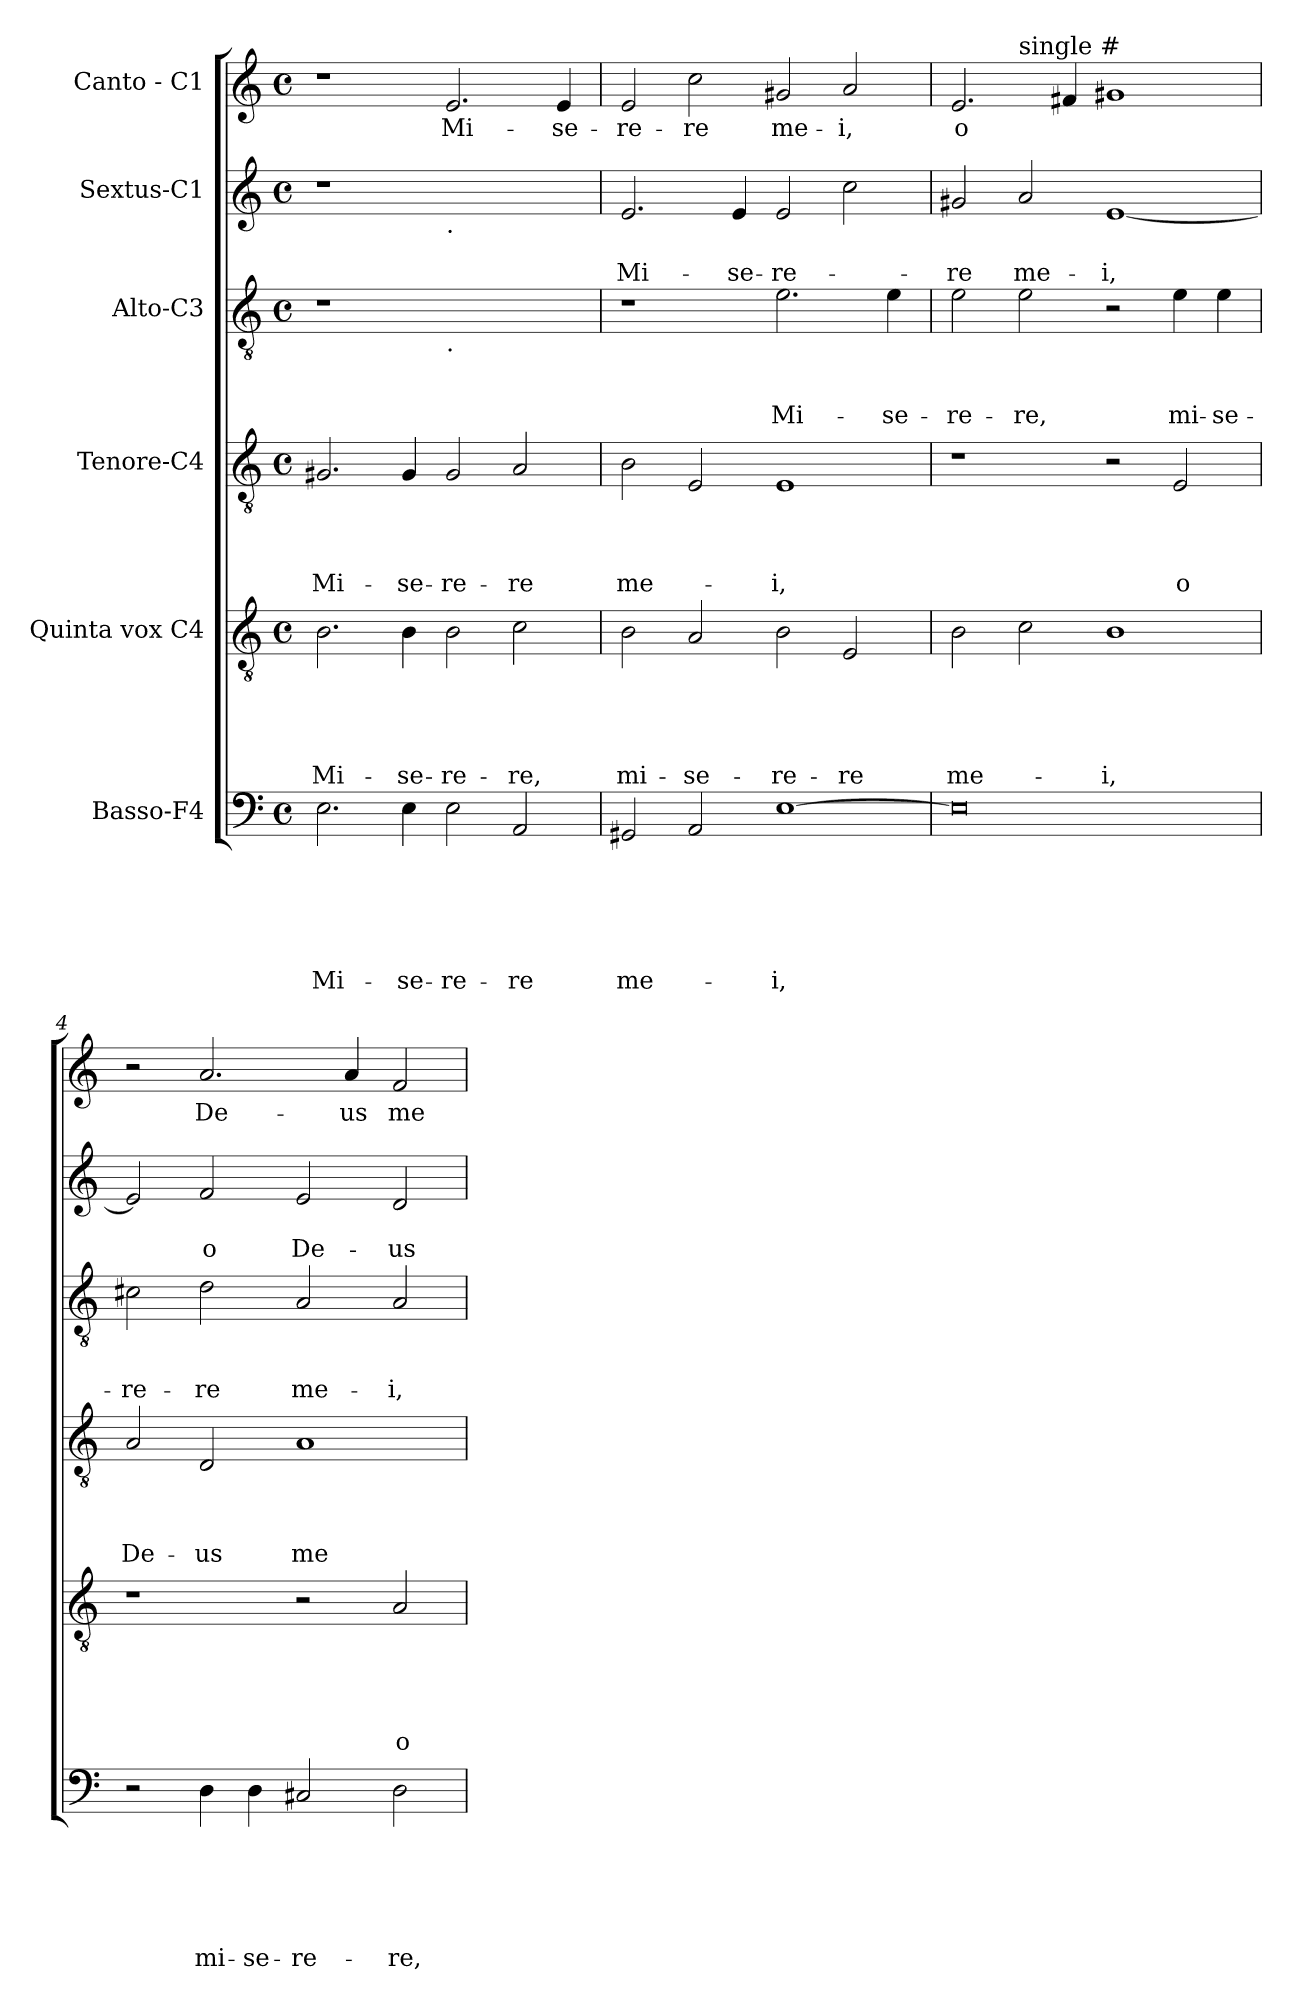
**kern	**text	**text	**text	**text	**text	**text	**kern	**text	**text	**text	**text	**text	**kern	**text	**text	**text	**text	**kern	**text	**text	**text	**kern	**text	**text	**kern	**text
*part6	*part6	*part6	*part6	*part6	*part6	*part6	*part5	*part5	*part5	*part5	*part5	*part5	*part4	*part4	*part4	*part4	*part4	*part3	*part3	*part3	*part3	*part2	*part2	*part2	*part1	*part1
*staff6	*staff6	*staff6	*staff6	*staff6	*staff6	*staff6	*staff5	*staff5	*staff5	*staff5	*staff5	*staff5	*staff4	*staff4	*staff4	*staff4	*staff4	*staff3	*staff3	*staff3	*staff3	*staff2	*staff2	*staff2	*staff1	*staff1
*I"Basso-F4	*	*	*	*	*	*	*I"Quinta vox C4	*	*	*	*	*	*I"Tenore-C4	*	*	*	*	*I"Alto-C3	*	*	*	*I"Sextus-C1	*	*	*I"Canto - C1	*
*clefF4	*	*	*	*	*	*	*clefGv2	*	*	*	*	*	*clefGv2	*	*	*	*	*clefGv2	*	*	*	*clefG2	*	*	*clefG2	*
*k[]	*	*	*	*	*	*	*k[]	*	*	*	*	*	*k[]	*	*	*	*	*k[]	*	*	*	*k[]	*	*	*k[]	*
*C:	*	*	*	*	*	*	*C:	*	*	*	*	*	*C:	*	*	*	*	*C:	*	*	*	*C:	*	*	*C:	*
*M4/4	*	*	*	*	*	*	*M4/4	*	*	*	*	*	*M4/4	*	*	*	*	*M4/4	*	*	*	*M4/4	*	*	*M4/4	*
*met(c)	*	*	*	*	*	*	*met(c)	*	*	*	*	*	*met(c)	*	*	*	*	*met(c)	*	*	*	*met(c)	*	*	*met(c)	*
=1	=1	=1	=1	=1	=1	=1	=1	=1	=1	=1	=1	=1	=1	=1	=1	=1	=1	=1	=1	=1	=1	=1	=1	=1	=1	=1
!	!	!	!	!	!	!LO:LY:b	!	!	!	!	!	!LO:LY:b	!	!	!	!	!LO:LY:b	!	!	!	!	!	!	!	!	!
2.E\	.	.	.	.	.	Mi-	2.B\	.	.	.	.	Mi-	2.G#X/	.	.	.	Mi-	1r	.	.	.	1r	.	.	1r	.
!	!	!	!	!	!	!LO:LY:b	!	!	!	!	!	!LO:LY:b	!	!	!	!	!LO:LY:b	!	!	!	!	!	!	!	!	!
4E\	.	.	.	.	.	-se-	4B\	.	.	.	.	-se-	4G#/	.	.	.	-se-	.	.	.	.	.	.	.	.	.
!	!	!	!	!	!	!	!	!	!	!	!	!	!	!	!	!	!	!	!	!	!	!LO:TX:b:t=.	!	!	!	!
!	!	!	!	!	!	!	!	!	!	!	!	!	!	!	!	!	!	!LO:TX:b:t=.	!	!	!	!	!	!	!	!
!	!	!	!	!	!	!LO:LY:b	!	!	!	!	!	!LO:LY:b	!	!	!	!	!LO:LY:b	!	!	!	!	!	!	!	!	!LO:LY:b
2E\	.	.	.	.	.	-re-	2B\	.	.	.	.	-re-	2G#/	.	.	.	-re-	1ryy	.	.	.	1ryy	.	.	2.e/	Mi-
!	!	!	!	!	!	!LO:LY:b	!	!	!	!	!	!LO:LY:b	!	!	!	!	!LO:LY:b	!	!	!	!	!	!	!	!	!
2AA/	.	.	.	.	.	-re	2c\	.	.	.	.	-re,	2A/	.	.	.	-re	.	.	.	.	.	.	.	.	.
!	!	!	!	!	!	!	!	!	!	!	!	!	!	!	!	!	!	!	!	!	!	!	!	!	!	!LO:LY:b
.	.	.	.	.	.	.	.	.	.	.	.	.	.	.	.	.	.	.	.	.	.	.	.	.	4e/	-se-
=2	=2	=2	=2	=2	=2	=2	=2	=2	=2	=2	=2	=2	=2	=2	=2	=2	=2	=2	=2	=2	=2	=2	=2	=2	=2	=2
!	!	!	!	!	!	!LO:LY:b	!	!	!	!	!	!LO:LY:b	!	!	!	!	!LO:LY:b	!	!	!	!	!	!	!LO:LY:b	!	!LO:LY:b
2GG#X/	.	.	.	.	.	me-	2B\	.	.	.	.	mi-	2B\	.	.	.	me-	1r	.	.	.	2.e/	.	Mi-	2e/	-re-
!	!	!	!	!	!	!	!	!	!	!	!	!LO:LY:b	!	!	!	!	!	!	!	!	!	!	!	!	!	!LO:LY:b
2AA/	.	.	.	.	.	.	2A/	.	.	.	.	-se-	2E/	.	.	.	.	.	.	.	.	.	.	.	2cc\	-re
!	!	!	!	!	!	!	!	!	!	!	!	!	!	!	!	!	!	!	!	!	!	!	!	!LO:LY:b	!	!
.	.	.	.	.	.	.	.	.	.	.	.	.	.	.	.	.	.	.	.	.	.	4e/	.	-se-	.	.
!	!	!	!	!	!	!LO:LY:b	!	!	!	!	!	!LO:LY:b	!	!	!	!	!LO:LY:b	!	!	!	!LO:LY:b	!	!	!LO:LY:b	!	!LO:LY:b
[>1E	.	.	.	.	.	-i,	2B\	.	.	.	.	-re-	1E	.	.	.	-i,	2.e\	.	.	Mi-	2e/	.	-re-	2g#X/	me-
!	!	!	!	!	!	!	!	!	!	!	!	!LO:LY:b	!	!	!	!	!	!	!	!	!	!	!	!	!	!LO:LY:b
.	.	.	.	.	.	.	2E/	.	.	.	.	-re	.	.	.	.	.	.	.	.	.	2cc\	.	.	2a/	-i,
!	!	!	!	!	!	!	!	!	!	!	!	!	!	!	!	!	!	!	!	!	!LO:LY:b	!	!	!	!	!
.	.	.	.	.	.	.	.	.	.	.	.	.	.	.	.	.	.	4e\	.	.	-se-	.	.	.	.	.
=3	=3	=3	=3	=3	=3	=3	=3	=3	=3	=3	=3	=3	=3	=3	=3	=3	=3	=3	=3	=3	=3	=3	=3	=3	=3	=3
!	!	!	!	!	!	!	!	!	!	!	!	!LO:LY:b	!	!	!	!	!	!	!	!	!LO:LY:b	!	!	!LO:LY:b	!	!LO:LY:b
*	*	*	*	*	*	*	*	*	*	*	*	*	*	*	*	*	*	*	*	*	*	*	*	*	*^	*
0E]	.	.	.	.	.	.	2B\	.	.	.	.	me-	1r	.	.	.	.	2e\	.	.	-re-	2g#X/	.	-re	2.e/	2ryy	o
!	!	!	!	!	!	!	!	!	!	!	!	!	!	!	!	!	!	!	!	!	!	!	!	!	!	!LO:TX:a:t=single #	!
!	!	!	!	!	!	!	!	!	!	!	!	!	!	!	!	!	!	!	!	!	!LO:LY:b	!	!	!LO:LY:b	!	!	!
.	.	.	.	.	.	.	2c\	.	.	.	.	.	.	.	.	.	.	2e\	.	.	-re,	2a/	.	me-	.	1.ryy	.
.	.	.	.	.	.	.	.	.	.	.	.	.	.	.	.	.	.	.	.	.	.	.	.	.	4f#/	.	.
!	!	!	!	!	!	!	!	!	!	!	!	!LO:LY:b	!	!	!	!	!	!	!	!	!	!	!	!LO:LY:b	!	!	!
.	.	.	.	.	.	.	1B	.	.	.	.	-i,	2r	.	.	.	.	2r	.	.	.	[<1e	.	-i,	1g#X	.	.
!	!	!	!	!	!	!	!	!	!	!	!	!	!	!	!	!	!LO:LY:b	!	!	!	!LO:LY:b	!	!	!	!	!	!
.	.	.	.	.	.	.	.	.	.	.	.	.	2E/	.	.	.	o	4e\	.	.	mi-	.	.	.	.	.	.
!	!	!	!	!	!	!	!	!	!	!	!	!	!	!	!	!	!	!	!	!	!LO:LY:b	!	!	!	!	!	!
.	.	.	.	.	.	.	.	.	.	.	.	.	.	.	.	.	.	4e\	.	.	-se-	.	.	.	.	.	.
=4	=4	=4	=4	=4	=4	=4	=4	=4	=4	=4	=4	=4	=4	=4	=4	=4	=4	=4	=4	=4	=4	=4	=4	=4	=4	=4	=4
!	!	!	!	!	!	!	!	!	!	!	!	!	!	!	!	!	!LO:LY:b	!	!	!	!LO:LY:b	!	!	!	!	!	!
*	*	*	*	*	*	*	*	*	*	*	*	*	*	*	*	*	*	*	*	*	*	*	*	*	*v	*v	*
2r	.	.	.	.	.	.	1r	.	.	.	.	.	2A/	.	.	.	De-	2c#X\	.	.	-re-	2e/]	.	.	2r	.
!	!	!	!	!	!	!LO:LY:b	!	!	!	!	!	!	!	!	!	!	!LO:LY:b	!	!	!	!LO:LY:b	!	!	!LO:LY:b	!	!LO:LY:b
4D\	.	.	.	.	.	mi-	.	.	.	.	.	.	2D/	.	.	.	-us	2d\	.	.	-re	2f/	.	o	2.a/	De-
!	!	!	!	!	!	!LO:LY:b	!	!	!	!	!	!	!	!	!	!	!	!	!	!	!	!	!	!	!	!
4D\	.	.	.	.	.	-se-	.	.	.	.	.	.	.	.	.	.	.	.	.	.	.	.	.	.	.	.
!	!	!	!	!	!	!LO:LY:b	!	!	!	!	!	!	!	!	!	!	!LO:LY:b	!	!	!	!LO:LY:b	!	!	!LO:LY:b	!	!
2C#X/	.	.	.	.	.	-re-	2r	.	.	.	.	.	1A	.	.	.	me-	2A/	.	.	me-	2e/	.	De-	.	.
!	!	!	!	!	!	!	!	!	!	!	!	!	!	!	!	!	!	!	!	!	!	!	!	!	!	!LO:LY:b
.	.	.	.	.	.	.	.	.	.	.	.	.	.	.	.	.	.	.	.	.	.	.	.	.	4a/	-us
!	!	!	!	!	!	!LO:LY:b	!	!	!	!	!	!LO:LY:b	!	!	!	!	!	!	!	!	!LO:LY:b	!	!	!LO:LY:b	!	!LO:LY:b
2D\	.	.	.	.	.	-re,	2A/	.	.	.	.	o	.	.	.	.	.	2A/	.	.	-i,	2d/	.	-us	2f/	me-
=	=	=	=	=	=	=	=	=	=	=	=	=	=	=	=	=	=	=	=	=	=	=	=	=	=	=
*-	*-	*-	*-	*-	*-	*-	*-	*-	*-	*-	*-	*-	*-	*-	*-	*-	*-	*-	*-	*-	*-	*-	*-	*-	*-	*-
